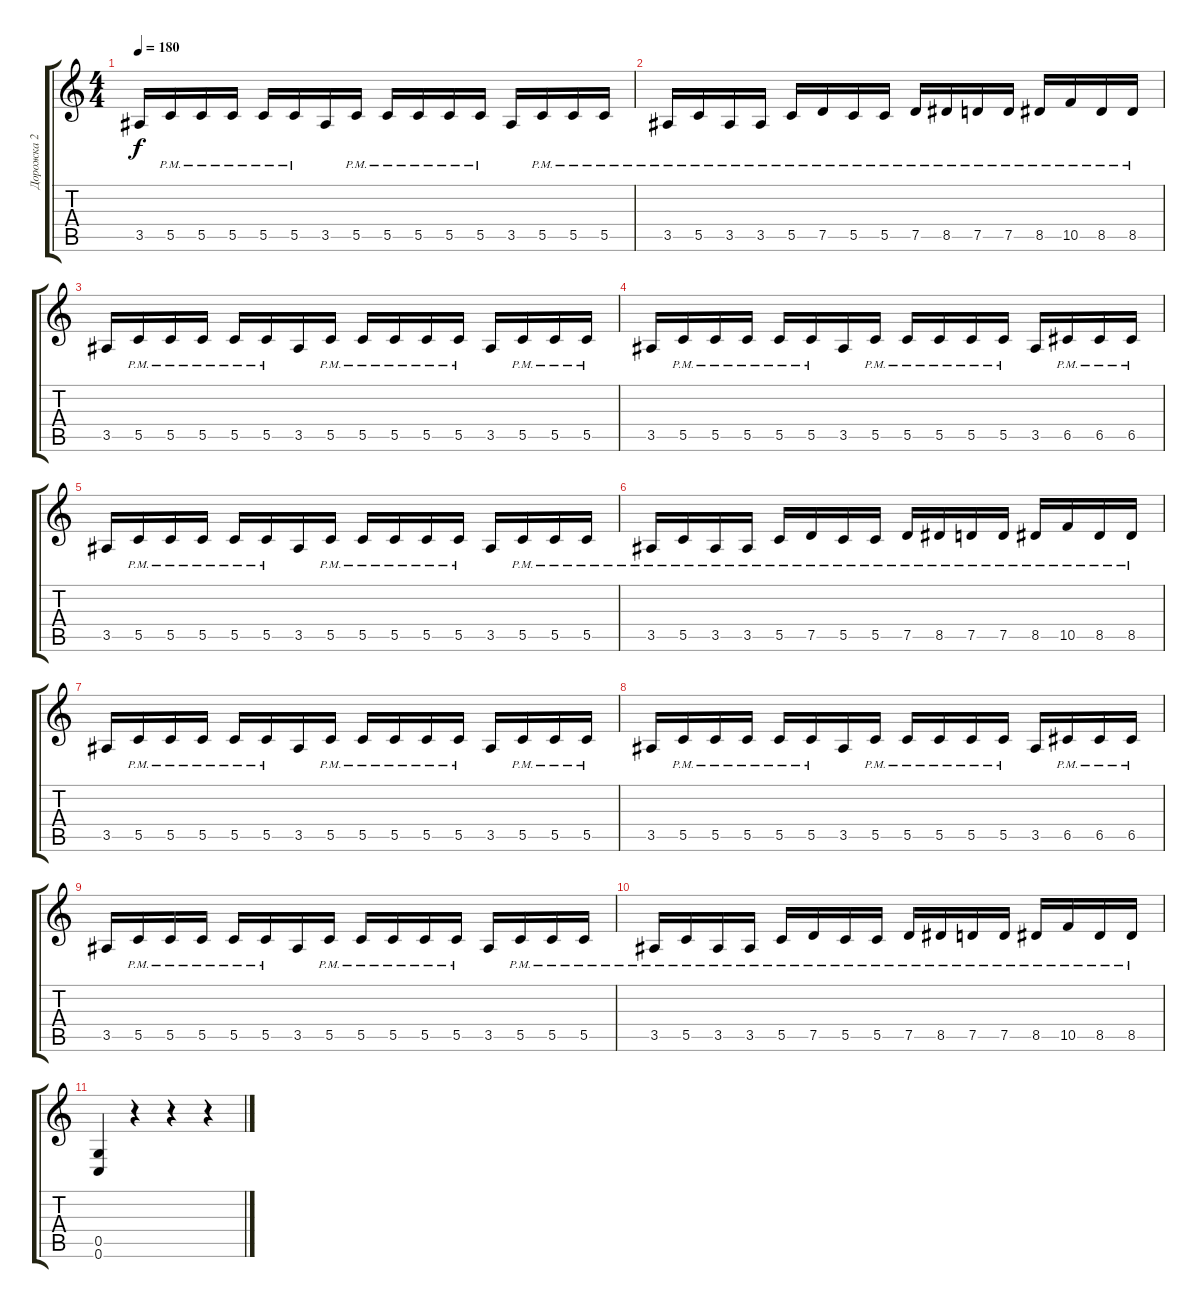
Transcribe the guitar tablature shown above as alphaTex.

\track ("Дорожка 2" "Дорожка 2") {instrument distortionguitar}
\staff {score tabs}
\tuning (D4 A3 F3 C3 G2 C2) {hide}
\ts (4 4)
\tempo 180
\clef g2
\ks c
3.5.16{dy f} 5.5{pm}.16 5.5{pm}.16 5.5{pm}.16 5.5{pm}.16 5.5{pm}.16 3.5.16 5.5{pm}.16 5.5{pm}.16 5.5{pm}.16 5.5{pm}.16 5.5{pm}.16 3.5.16 5.5{pm}.16 5.5{pm}.16 5.5{pm}.16 |
3.5{pm}.16 5.5{pm}.16 3.5{pm}.16 3.5{pm}.16 5.5{pm}.16 7.5{pm}.16 5.5{pm}.16 5.5{pm}.16 7.5{pm}.16 8.5{pm}.16 7.5{pm}.16 7.5{pm}.16 8.5{pm}.16 10.5{pm}.16 8.5{pm}.16 8.5{pm}.16 |
3.5.16 5.5{pm}.16 5.5{pm}.16 5.5{pm}.16 5.5{pm}.16 5.5{pm}.16 3.5.16 5.5{pm}.16 5.5{pm}.16 5.5{pm}.16 5.5{pm}.16 5.5{pm}.16 3.5.16 5.5{pm}.16 5.5{pm}.16 5.5{pm}.16 |
3.5.16 5.5{pm}.16 5.5{pm}.16 5.5{pm}.16 5.5{pm}.16 5.5{pm}.16 3.5.16 5.5{pm}.16 5.5{pm}.16 5.5{pm}.16 5.5{pm}.16 5.5{pm}.16 3.5.16 6.5{pm}.16 6.5{pm}.16 6.5{pm}.16 |
3.5.16 5.5{pm}.16 5.5{pm}.16 5.5{pm}.16 5.5{pm}.16 5.5{pm}.16 3.5.16 5.5{pm}.16 5.5{pm}.16 5.5{pm}.16 5.5{pm}.16 5.5{pm}.16 3.5.16 5.5{pm}.16 5.5{pm}.16 5.5{pm}.16 |
3.5{pm}.16 5.5{pm}.16 3.5{pm}.16 3.5{pm}.16 5.5{pm}.16 7.5{pm}.16 5.5{pm}.16 5.5{pm}.16 7.5{pm}.16 8.5{pm}.16 7.5{pm}.16 7.5{pm}.16 8.5{pm}.16 10.5{pm}.16 8.5{pm}.16 8.5{pm}.16 |
3.5.16 5.5{pm}.16 5.5{pm}.16 5.5{pm}.16 5.5{pm}.16 5.5{pm}.16 3.5.16 5.5{pm}.16 5.5{pm}.16 5.5{pm}.16 5.5{pm}.16 5.5{pm}.16 3.5.16 5.5{pm}.16 5.5{pm}.16 5.5{pm}.16 |
3.5.16 5.5{pm}.16 5.5{pm}.16 5.5{pm}.16 5.5{pm}.16 5.5{pm}.16 3.5.16 5.5{pm}.16 5.5{pm}.16 5.5{pm}.16 5.5{pm}.16 5.5{pm}.16 3.5.16 6.5{pm}.16 6.5{pm}.16 6.5{pm}.16 |
3.5.16 5.5{pm}.16 5.5{pm}.16 5.5{pm}.16 5.5{pm}.16 5.5{pm}.16 3.5.16 5.5{pm}.16 5.5{pm}.16 5.5{pm}.16 5.5{pm}.16 5.5{pm}.16 3.5.16 5.5{pm}.16 5.5{pm}.16 5.5{pm}.16 |
3.5{pm}.16 5.5{pm}.16 3.5{pm}.16 3.5{pm}.16 5.5{pm}.16 7.5{pm}.16 5.5{pm}.16 5.5{pm}.16 7.5{pm}.16 8.5{pm}.16 7.5{pm}.16 7.5{pm}.16 8.5{pm}.16 10.5{pm}.16 8.5{pm}.16 8.5{pm}.16 |
(0.5 0.6).4 r.4 r.4 r.4
